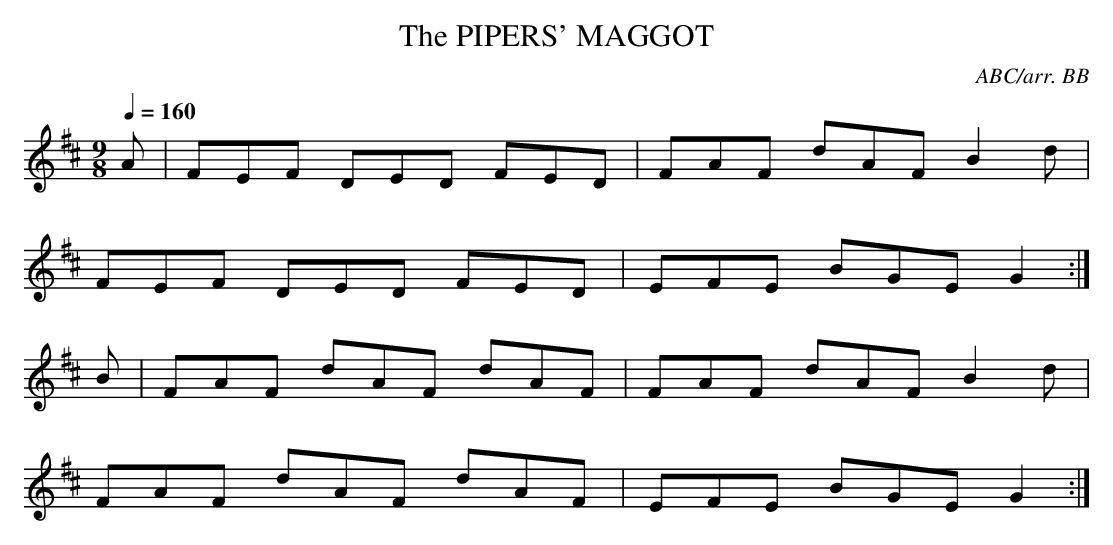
X:1
T:PIPERS' MAGGOT, The
C:ABC/arr. BB
Y:"Irish"
Q:1/4=160
M:9/8
L:1/8
K:D
A|FEF DED FED|FAF dAF B2d|
FEF DED FED|EFE BGE G2 :|
B|FAF dAF dAF|FAF dAF B2d|
FAF dAF dAF|EFE BGE G2 :|
